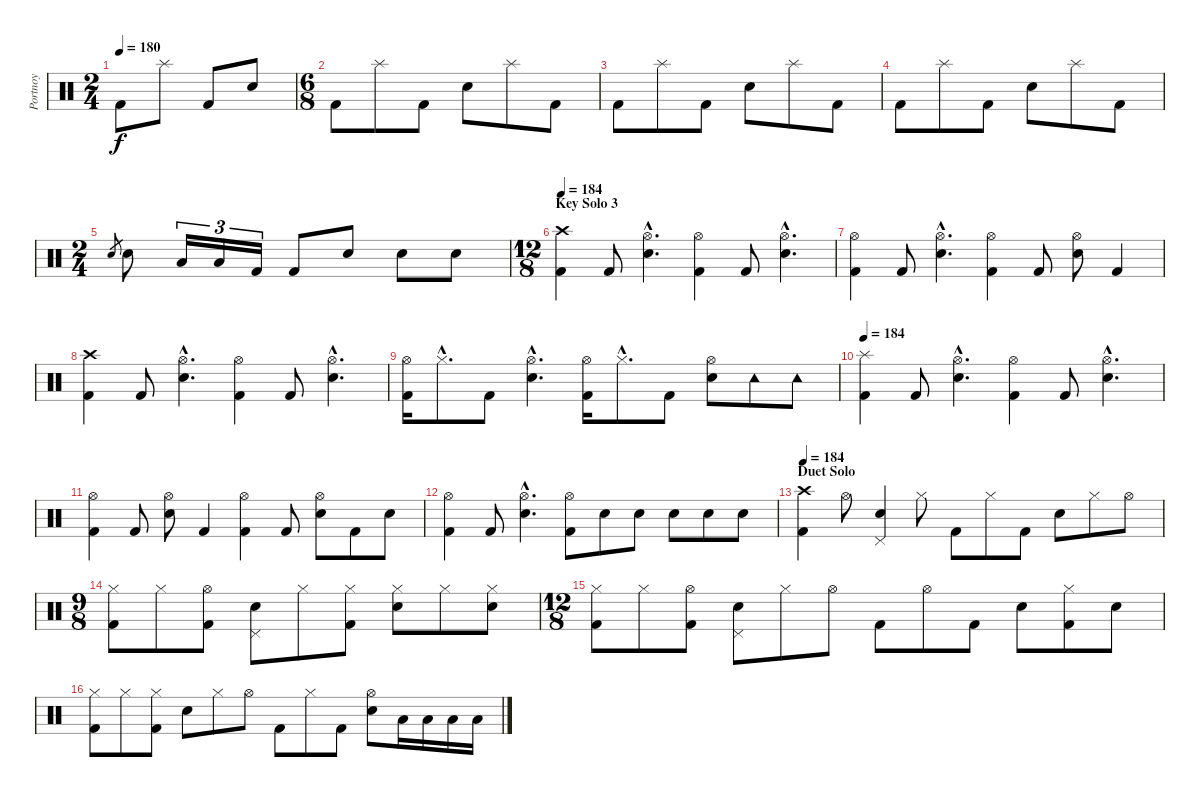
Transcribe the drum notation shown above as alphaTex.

\track ("Portnoy" "Portnoy") {instrument percussion}
\staff {score}
\articulation defaults
\ts (2 4)
\tempo 180
\clef neutral
\ks c "Kick (hit) 2".8{dy f} "Splash (hit)".8 "Kick (hit) 2".8 "Snare (hit) 2".8
|
\ts (6 8)
"Kick (hit) 2".8 "Splash (hit)".8 "Kick (hit) 2".8 "Snare (hit) 2".8 "Splash (hit)".8 "Kick (hit) 2".8 |
"Kick (hit) 2".8 "Splash (hit)".8 "Kick (hit) 2".8 "Snare (hit) 2".8 "Splash (hit)".8 "Kick (hit) 2".8 |
"Kick (hit) 2".8 "Splash (hit)".8 "Kick (hit) 2".8 "Snare (hit) 2".8 "Splash (hit)".8 "Kick (hit) 2".8 |
\ts (2 4)
"Snare (hit) 2".8{gr} "Snare (hit) 2".8 "Low Tom (hit)".16{tu (3 2)} "Low Tom (hit)".16{tu (3 2)} "Kick (hit) 2".16{tu (3 2)} "Kick (hit) 2".8 "Snare (hit) 2".8 "Snare (hit) 2".8 "Snare (hit) 2".8 |
\ts (12 8)
\section ("" "Key Solo 3")
\tempo 184
("Crash high (hit)" "Kick (hit) 2").4 "Kick (hit) 2".8 ("Hi-Hat (open)"{hac} "Snare (hit) 2"{hac}).4{d} ("Hi-Hat (open)" "Kick (hit) 2").4 "Kick (hit) 2".8 ("Hi-Hat (open)"{hac} "Snare (hit) 2"{hac}).4{d} |
("Hi-Hat (open)" "Kick (hit) 2").4 "Kick (hit) 2".8 ("Hi-Hat (open)"{hac} "Snare (hit) 2"{hac}).4{d} ("Hi-Hat (open)" "Kick (hit) 2").4 "Kick (hit) 2".8 ("Hi-Hat (open)" "Snare (hit) 2").8 "Kick (hit) 2".4 |
("Crash high (hit)" "Kick (hit) 2").4 "Kick (hit) 2".8 ("Hi-Hat (open)"{hac} "Snare (hit) 2"{hac}).4{d} ("Hi-Hat (open)" "Kick (hit) 2").4 "Kick (hit) 2".8 ("Hi-Hat (open)"{hac} "Snare (hit) 2"{hac}).4{d} |
("Hi-Hat (open)" "Kick (hit) 2").16 "Hi-Hat (closed)"{hac}.8{d} "Kick (hit) 2".8 ("Hi-Hat (open)"{hac} "Snare (hit) 2"{hac}).4{d} ("Hi-Hat (open)" "Kick (hit) 2").16 "Hi-Hat (closed)"{hac}.8{d} "Kick (hit) 2".8 ("Hi-Hat (open)" "Snare (hit) 2").8 "Tambourine (hit)".8 "Tambourine (hit)".8 |
\tempo 184
("Splash (hit)" "Kick (hit) 2").4 "Kick (hit) 2".8 ("Hi-Hat (open)"{hac} "Snare (hit) 2"{hac}).4{d} ("Hi-Hat (open)" "Kick (hit) 2").4 "Kick (hit) 2".8 ("Hi-Hat (open)"{hac} "Snare (hit) 2"{hac}).4{d} |
("Hi-Hat (open)" "Kick (hit) 2").4 "Kick (hit) 2".8 ("Hi-Hat (open)" "Snare (hit) 2").8 "Kick (hit) 2".4 ("Hi-Hat (open)" "Kick (hit) 2").4 "Kick (hit) 2".8 ("Hi-Hat (open)" "Snare (hit) 2").8 "Kick (hit) 2".8 "Snare (hit) 2".8 |
("Hi-Hat (open)" "Kick (hit) 2").4 "Kick (hit) 2".8 ("Hi-Hat (open)"{hac} "Snare (hit) 2"{hac}).4{d} ("Hi-Hat (open)" "Kick (hit) 2").8 "Snare (hit) 2".8 "Snare (hit) 2".8 "Snare (hit) 2".8 "Snare (hit) 2".8 "Snare (hit) 2".8 |
\section ("" "Duet Solo")
\tempo 184
("Crash high (hit)" "Kick (hit) 2").4 "Hi-Hat (open)".8 ("Snare (hit) 2" "Pedal Hi-Hat (hit)").4 "Hi-Hat (closed)".8 "Kick (hit) 2".8 "Hi-Hat (closed)".8 "Kick (hit) 2".8 "Snare (hit) 2".8 "Hi-Hat (closed)".8 "Hi-Hat (open)".8 |
\ts (9 8)
("Hi-Hat (closed)" "Kick (hit) 2").8 "Hi-Hat (closed)".8 ("Hi-Hat (open)" "Kick (hit) 2").8 ("Snare (hit) 2" "Pedal Hi-Hat (hit)").8 "Hi-Hat (closed)".8 ("Hi-Hat (closed)" "Kick (hit) 2").8 ("Hi-Hat (closed)" "Snare (hit) 2").8 "Hi-Hat (closed)".8 ("Hi-Hat (closed)" "Snare (hit) 2").8 |
\ts (12 8)
("Hi-Hat (closed)" "Kick (hit) 2").8 "Hi-Hat (closed)".8 ("Hi-Hat (open)" "Kick (hit) 2").8 ("Snare (hit) 2" "Pedal Hi-Hat (hit)").8 "Hi-Hat (closed)".8 "Hi-Hat (open)".8 "Kick (hit) 2".8 "Hi-Hat (open)".8 "Kick (hit) 2".8 "Snare (hit) 2".8 ("Hi-Hat (closed)" "Kick (hit) 2").8 "Snare (hit) 2".8 |
("Hi-Hat (closed)" "Kick (hit) 2").8 "Hi-Hat (closed)".8 ("Hi-Hat (closed)" "Kick (hit) 2").8 "Snare (hit) 2".8 "Hi-Hat (closed)".8 "Hi-Hat (open)".8 "Kick (hit) 2".8 "Hi-Hat (closed)".8 "Kick (hit) 2".8 ("Hi-Hat (open)" "Snare (hit) 2").8 "Low Tom (hit)".16 "Low Tom (hit)".16 "Low Tom (hit)".16 "Low Tom (hit)".16
